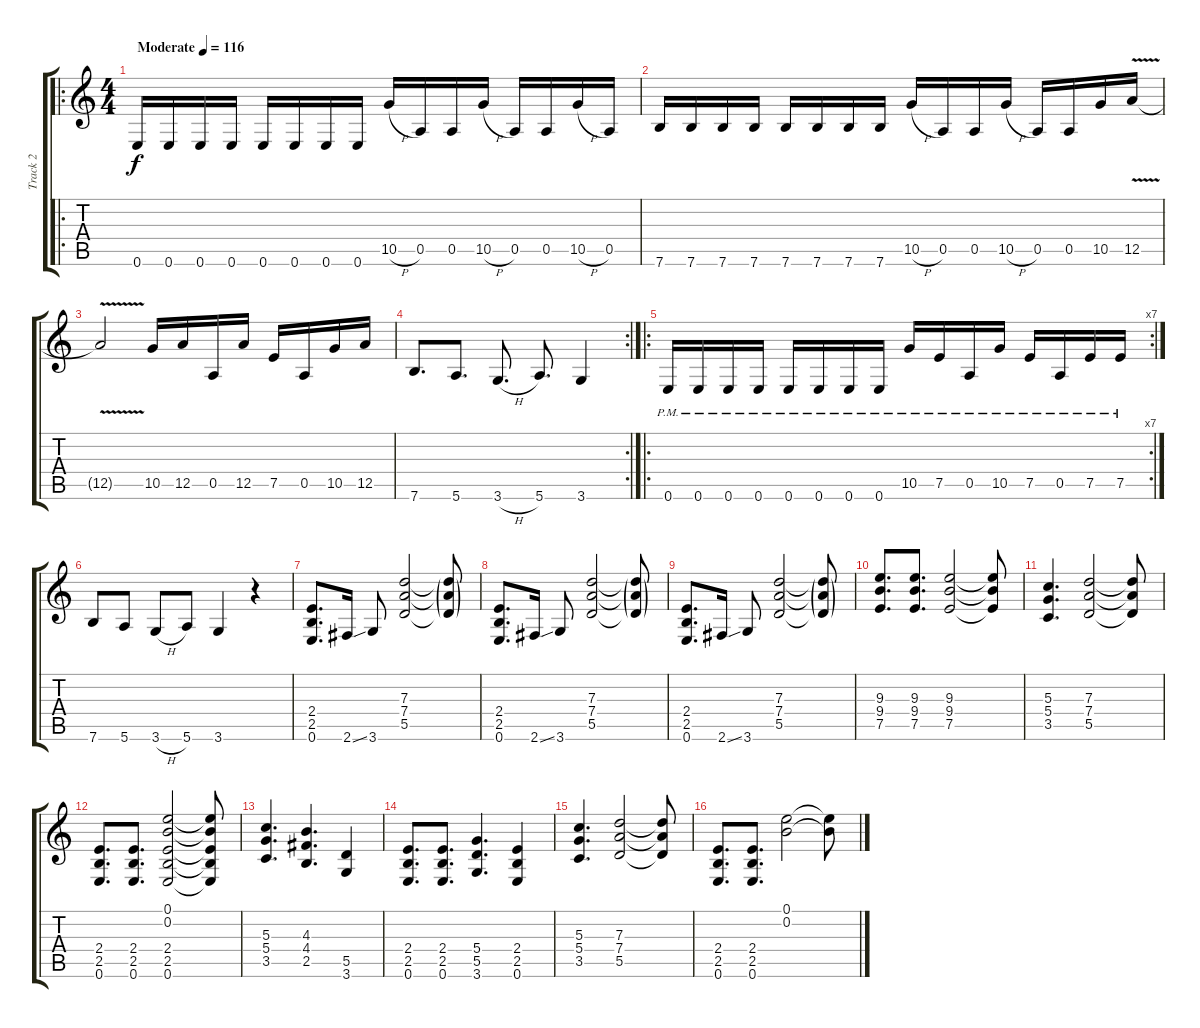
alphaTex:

\track ("Track 2" "Track 2") {instrument distortionguitar}
\staff {score tabs}
\tuning (E4 B3 G3 D3 A2 E2) {hide}
\ro
\ts (4 4)
\tempo (116 "Moderate")
\clef g2
\ks c
0.6.16{dy f instrument distortionguitar} 0.6.16 0.6.16 0.6.16 0.6.16 0.6.16 0.6.16 0.6.16 10.5{h}.16 0.5.16 0.5.16 10.5{h}.16 0.5.16 0.5.16 10.5{h}.16 0.5.16 |
7.6.16 7.6.16 7.6.16 7.6.16 7.6.16 7.6.16 7.6.16 7.6.16 10.5{h}.16 0.5.16 0.5.16 10.5{h}.16 0.5.16 0.5.16 10.5.16 12.5{v}.16 |
12.5{t}.2 10.5.16 12.5.16 0.5.16 12.5.16 7.5.16 0.5.16 10.5.16 12.5.16 |
\rc 2
7.6.8{d} 5.6.8{d} 3.6{h}.8{d} 5.6.8{d} 3.6.4 |
\ro
\rc 7
0.6{pm}.16 0.6{pm}.16 0.6{pm}.16 0.6{pm}.16 0.6{pm}.16 0.6{pm}.16 0.6{pm}.16 0.6{pm}.16 10.5{pm}.16 7.5{pm}.16 0.5{pm}.16 10.5{pm}.16 7.5{pm}.16 0.5{pm}.16 7.5{pm}.16 7.5{pm}.16 |
7.6.8 5.6.8 3.6{h}.8 5.6.8 3.6.4 r.4 |
(2.4 2.5 0.6).8{d} 2.6{ss}.16 3.6.8 (7.3 7.4 5.5).2 (7.3{g t} 7.4{g t} 5.5{g t}).8 |
(2.4 2.5 0.6).8{d} 2.6{ss}.16 3.6.8 (7.3 7.4 5.5).2 (7.3{g t} 7.4{g t} 5.5{g t}).8 |
(2.4 2.5 0.6).8{d} 2.6{ss}.16 3.6.8 (7.3 7.4 5.5).2 (7.3{g t} 7.4{g t} 5.5{g t}).8 |
(9.3 9.4 7.5).8{d} (9.3 9.4 7.5).8{d} (9.3 9.4 7.5).2 (9.3{t} 9.4{t} 7.5{t}).8 |
(5.3 5.4 3.5).4{d} (7.3 7.4 5.5).2 (7.3{t} 7.4{t} 5.5{t}).8 |
(2.4 2.5 0.6).8{d} (2.4 2.5 0.6).8{d} (0.1 0.2 2.4 2.5 0.6).2 (0.1{t} 0.2{t} 2.4{t} 2.5{t} 0.6{t}).8 |
(5.3 5.4 3.5).4{d} (4.3 4.4 2.5).4{d} (5.5 3.6).4 |
(2.4 2.5 0.6).8{d} (2.4 2.5 0.6).8{d} (5.4 5.5 3.6).4{d} (2.4 2.5 0.6).4 |
(5.3 5.4 3.5).4{d} (7.3 7.4 5.5).2 (7.3{t} 7.4{t} 5.5{t}).8 |
(2.4 2.5 0.6).8{d} (2.4 2.5 0.6).8{d} (0.1 0.2).2 (0.1{t} 0.2{t}).8
